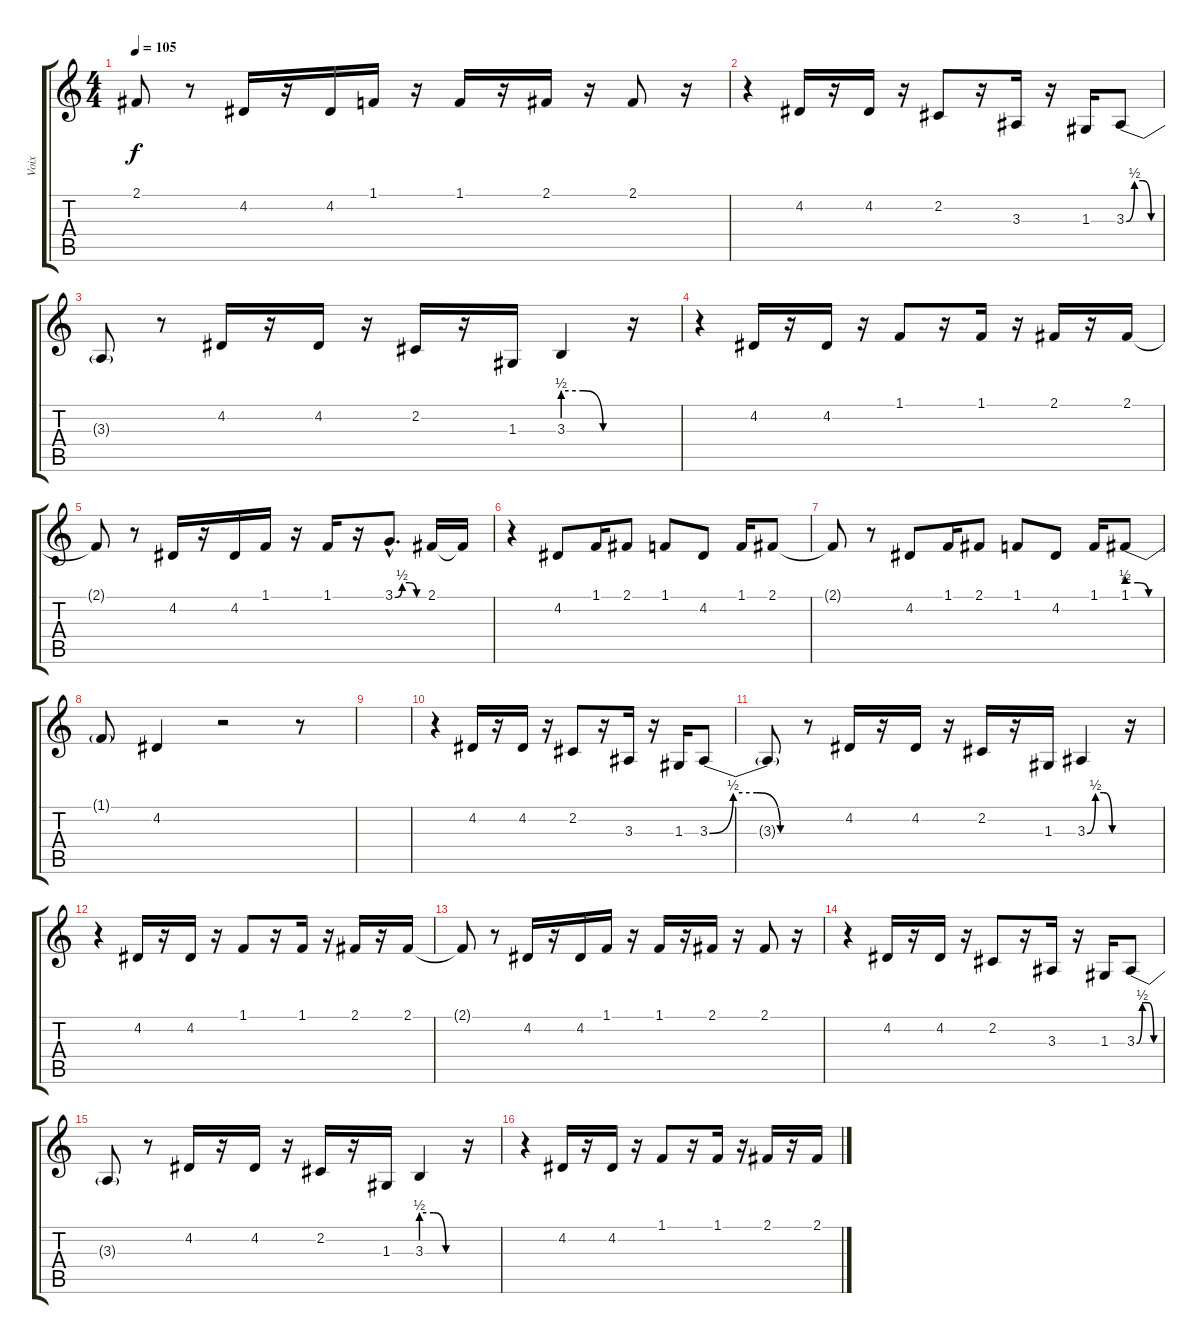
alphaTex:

\track ("Voix" "Voix") {instrument englishhorn}
\staff {score tabs}
\tuning (E4 B3 G3 D3 A2 E2) {hide}
\ts (4 4)
\tempo 105
\clef g2
\ks c
2.1{t}.8{dy f} r.8 4.2.16 r.16 4.2.16 1.1.16 r.16 1.1.16 r.16 2.1.16 r.16 2.1.8 r.16 |
r.4 4.2.16 r.16 4.2.16 r.16 2.2.8 r.16 3.3.16 r.16 1.3.16 3.3{be (custom 0 0 15 2 30 2 45 0 60 0)}.8 |
3.3{t}.8 r.8 4.2.16 r.16 4.2.16 r.16 2.2.16 r.16 1.3.16 3.3{be (custom 0 2 20 2 40 0 60 0)}.4 r.16 |
r.4 4.2.16 r.16 4.2.16 r.16 1.1.8 r.16 1.1.16 r.16 2.1.16 r.16 2.1.16 |
2.1{t}.8 r.8 4.2.16 r.16 4.2.16 1.1.16 r.16 1.1.16 r.16 3.1{be (custom 0 0 15 2 30 2 45 0 60 0) hac}.8{d} 2.1.16 2.1{t}.16 |
r.4 4.2.8 1.1.16 2.1.8 1.1.8 4.2.8 1.1.16 2.1.8 |
2.1{t}.8 r.8 4.2.8 1.1.16 2.1.8 1.1.8 4.2.8 1.1.16 1.1{be (custom 0 2 20 2 40 0 60 0)}.8 |
1.1{t}.8 4.2.4 r.2 r.8 |
|
r.4 4.2.16 r.16 4.2.16 r.16 2.2.8 r.16 3.3.16 r.16 1.3.16 3.3{be (custom 0 0 15 2 30 2 45 0 60 0)}.8 |
3.3{t}.8 r.8 4.2.16 r.16 4.2.16 r.16 2.2.16 r.16 1.3.16 3.3{be (custom 0 0 15 2 30 2 45 0 60 0)}.4 r.16 |
r.4 4.2.16 r.16 4.2.16 r.16 1.1.8 r.16 1.1.16 r.16 2.1.16 r.16 2.1.16 |
2.1{t}.8 r.8 4.2.16 r.16 4.2.16 1.1.16 r.16 1.1.16 r.16 2.1.16 r.16 2.1.8 r.16 |
r.4 4.2.16 r.16 4.2.16 r.16 2.2.8 r.16 3.3.16 r.16 1.3.16 3.3{be (custom 0 0 15 2 30 2 45 0 60 0)}.8 |
3.3{t}.8 r.8 4.2.16 r.16 4.2.16 r.16 2.2.16 r.16 1.3.16 3.3{be (custom 0 2 20 2 40 0 60 0)}.4 r.16 |
r.4 4.2.16 r.16 4.2.16 r.16 1.1.8 r.16 1.1.16 r.16 2.1.16 r.16 2.1.16
